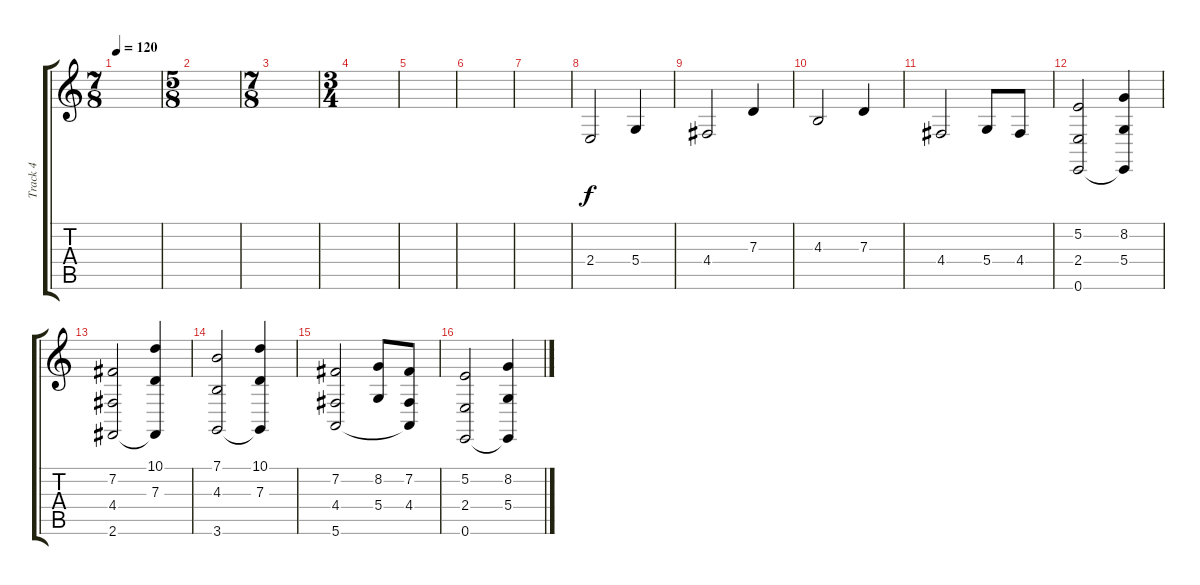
\track ("Track 4" "Track 4") {instrument stringensemble1}
\staff {score tabs}
\tuning (E4 B3 G3 D3 A2 E2) {hide}
\ts (7 8)
\tempo 120
\clef g2
\ks c
|
\ts (5 8)
|
\ts (7 8)
|
\ts (3 4)
|
|
|
|
2.4.2 5.4.4 |
4.4.2 7.3.4 |
4.3.2 7.3.4 |
4.4.2 5.4.8 4.4.8 |
(5.2 2.4 0.6).2 (8.2 5.4 0.6{t}).4 |
(7.2 4.4 2.6).2 (10.1 7.3 2.6{t}).4 |
(7.1 4.3 3.6).2 (10.1 7.3 3.6{t}).4 |
(7.2 4.4 5.6).2 (8.2 5.4).8 (7.2 4.4 5.6{t}).8 |
(5.2 2.4 0.6).2 (8.2 5.4 0.6{t}).4
